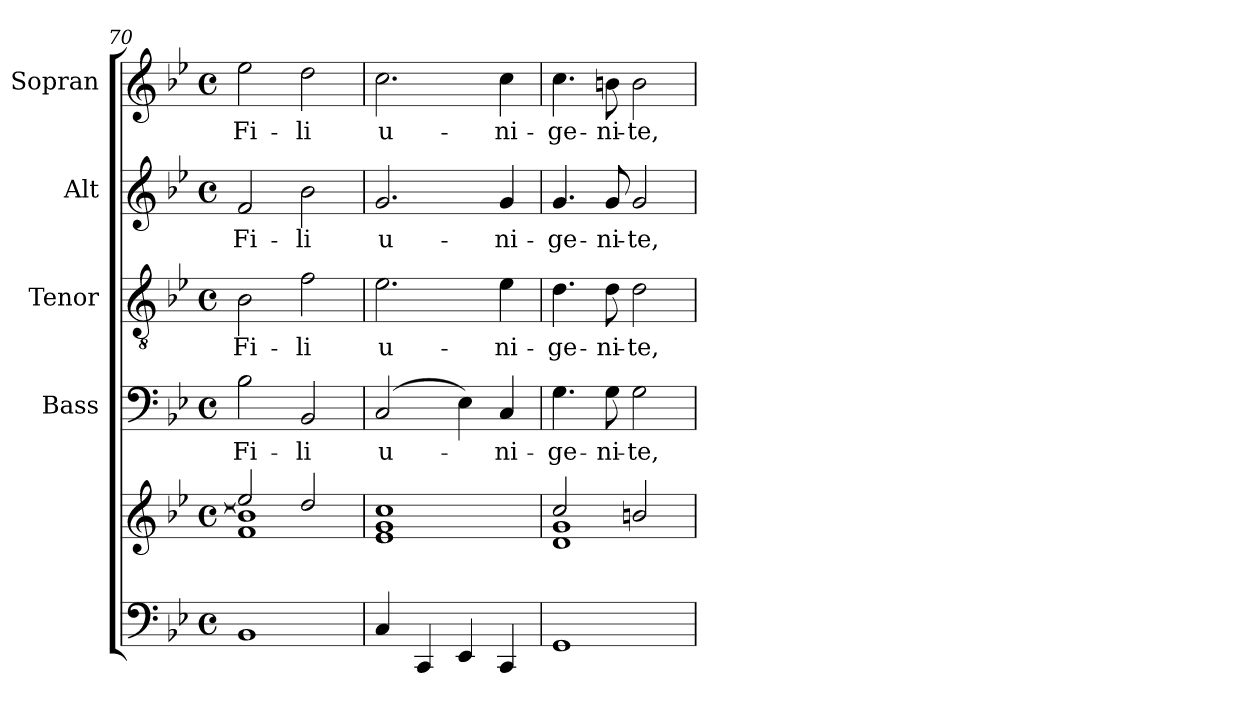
**kern	**kern	**kern	**text	**kern	**text	**kern	**text	**kern	**text
*part5	*part5	*part4	*part4	*part3	*part3	*part2	*part2	*part1	*part1
*staff6	*staff5	*staff4	*staff4	*staff3	*staff3	*staff2	*staff2	*staff1	*staff1
*	*	*I"Bass	*	*I"Tenor	*	*I"Alt	*	*I"Sopran	*
*	*	*I'B.	*	*I'T.	*	*I'A.	*	*I'S.	*
*clefF4	*clefG2	*clefF4	*	*clefGv2	*	*clefG2	*	*clefG2	*
*k[b-e-]	*k[b-e-]	*k[b-e-]	*	*k[b-e-]	*	*k[b-e-]	*	*k[b-e-]	*
*B-:	*B-:	*B-:	*	*B-:	*	*B-:	*	*B-:	*
*M4/4	*M4/4	*M4/4	*	*M4/4	*	*M4/4	*	*M4/4	*
*met(c)	*met(c)	*met(c)	*	*met(c)	*	*met(c)	*	*met(c)	*
=70	=70	=70	=70	=70	=70	=70	=70	=70	=70
*	*^	*	*	*	*	*	*	*	*
!	!	!	!	!LO:LY:b	!	!LO:LY:b	!	!LO:LY:b	!	!LO:LY:b
1BB-	2ee-/]	1f 1b-]	2B-\	Fi-	2B-\	Fi-	2f/	Fi-	2ee-\	Fi-
!	!	!	!	!LO:LY:b	!	!LO:LY:b	!	!LO:LY:b	!	!LO:LY:b
.	2dd/	.	2BB-/	-li	2f\	-li	2b-\	-li	2dd\	-li
=71	=71	=71	=71	=71	=71	=71	=71	=71	=71	=71
!	!	!	!	!LO:LY:b	!	!LO:LY:b	!	!LO:LY:b	!	!LO:LY:b
4C/	1cc	1e- 1g	(2C/	u-	2.e-\	u-	2.g/	u-	2.cc\	u-
4CC/	.	.	.	.	.	.	.	.	.	.
4EE-/	.	.	4E-\)	.	.	.	.	.	.	.
!	!	!	!	!LO:LY:b	!	!LO:LY:b	!	!LO:LY:b	!	!LO:LY:b
4CC/	.	.	4C/	-ni-	4e-\	-ni-	4g/	-ni-	4cc\	-ni-
=72	=72	=72	=72	=72	=72	=72	=72	=72	=72	=72
!	!	!	!	!LO:LY:b	!	!LO:LY:b	!	!LO:LY:b	!	!LO:LY:b
1GG	2cc/	1d 1g	4.G\	-ge-	4.d\	-ge-	4.g/	-ge-	4.cc\	-ge-
!	!	!	!	!LO:LY:b	!	!LO:LY:b	!	!LO:LY:b	!	!LO:LY:b
.	.	.	8G\	-ni-	8d\	-ni-	8g/	-ni-	8bn\	-ni-
!	!	!	!	!LO:LY:b	!	!LO:LY:b	!	!LO:LY:b	!	!LO:LY:b
.	2bn/	.	2G\	-te,	2d\	-te,	2g/	-te,	2b\	-te,
*	*v	*v	*	*	*	*	*	*	*	*
=	=	=	=	=	=	=	=	=	=
*-	*-	*-	*-	*-	*-	*-	*-	*-	*-
